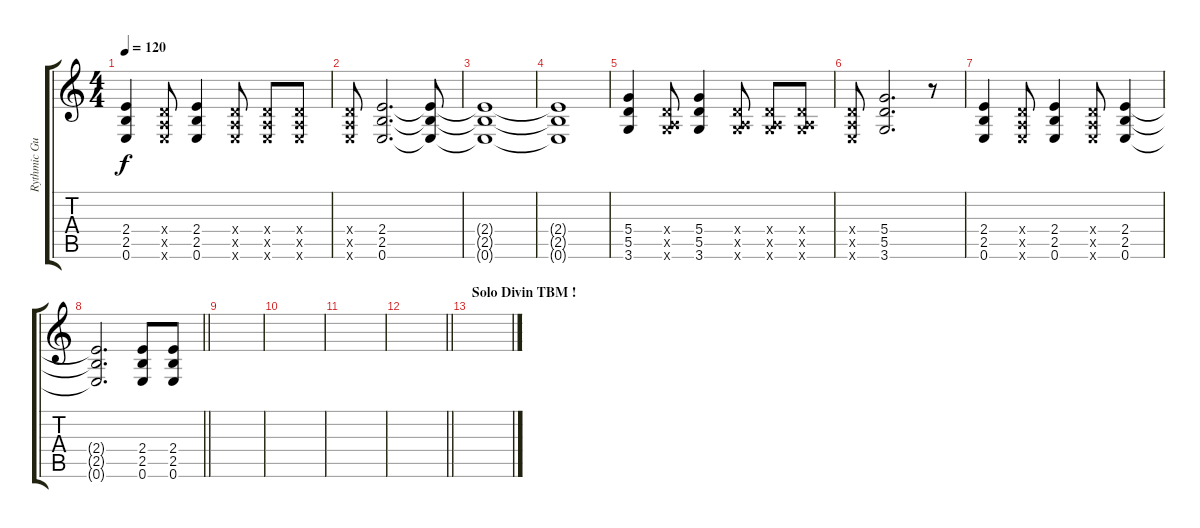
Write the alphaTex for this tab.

\track ("Rythmic Guitar/Double No" "Rythmic Gu") {instrument distortionguitar}
\staff {score tabs}
\tuning (E4 B3 G3 D3 A2 E2) {hide}
\ts (4 4)
\tempo 120
\clef g2
\ks c
(2.4 2.5 0.6).4{dy f} (0.4{x} 0.5{x} 0.6{x}).8 (2.4 2.5 0.6).4 (0.4{x} 0.5{x} 0.6{x}).8 (0.4{x} 0.5{x} 0.6{x}).8 (0.4{x} 0.5{x} 0.6{x}).8 |
(0.4{x} 0.5{x} 0.6{x}).8 (2.4 2.5 0.6).2{d} (2.4{t} 2.5{t} 0.6{t}).8 |
(2.4{t} 2.5{t} 0.6{t}).1 |
(2.4{t} 2.5{t} 0.6{t}).1 |
(5.4 5.5 3.6).4 (0.4{x} 0.5{x} 3.6{x}).8 (5.4 5.5 3.6).4 (0.4{x} 0.5{x} 3.6{x}).8 (0.4{x} 0.5{x} 3.6{x}).8 (0.4{x} 0.5{x} 3.6{x}).8 |
(0.4{x} 0.5{x} 0.6{x}).8 (5.4 5.5 3.6).2{d} r.8 |
(2.4 2.5 0.6).4 (0.4{x} 0.5{x} 0.6{x}).8 (2.4 2.5 0.6).4 (0.4{x} 0.5{x} 0.6{x}).8 (2.4 2.5 0.6).4 |
\barLineRight lightlight
(2.4{t} 2.5{t} 0.6{t}).2{d} (2.4 2.5 0.6).8 (2.4 2.5 0.6).8 |
|
|
|
\barLineRight lightlight
|
\section ("" "Solo Divin TBM !")
